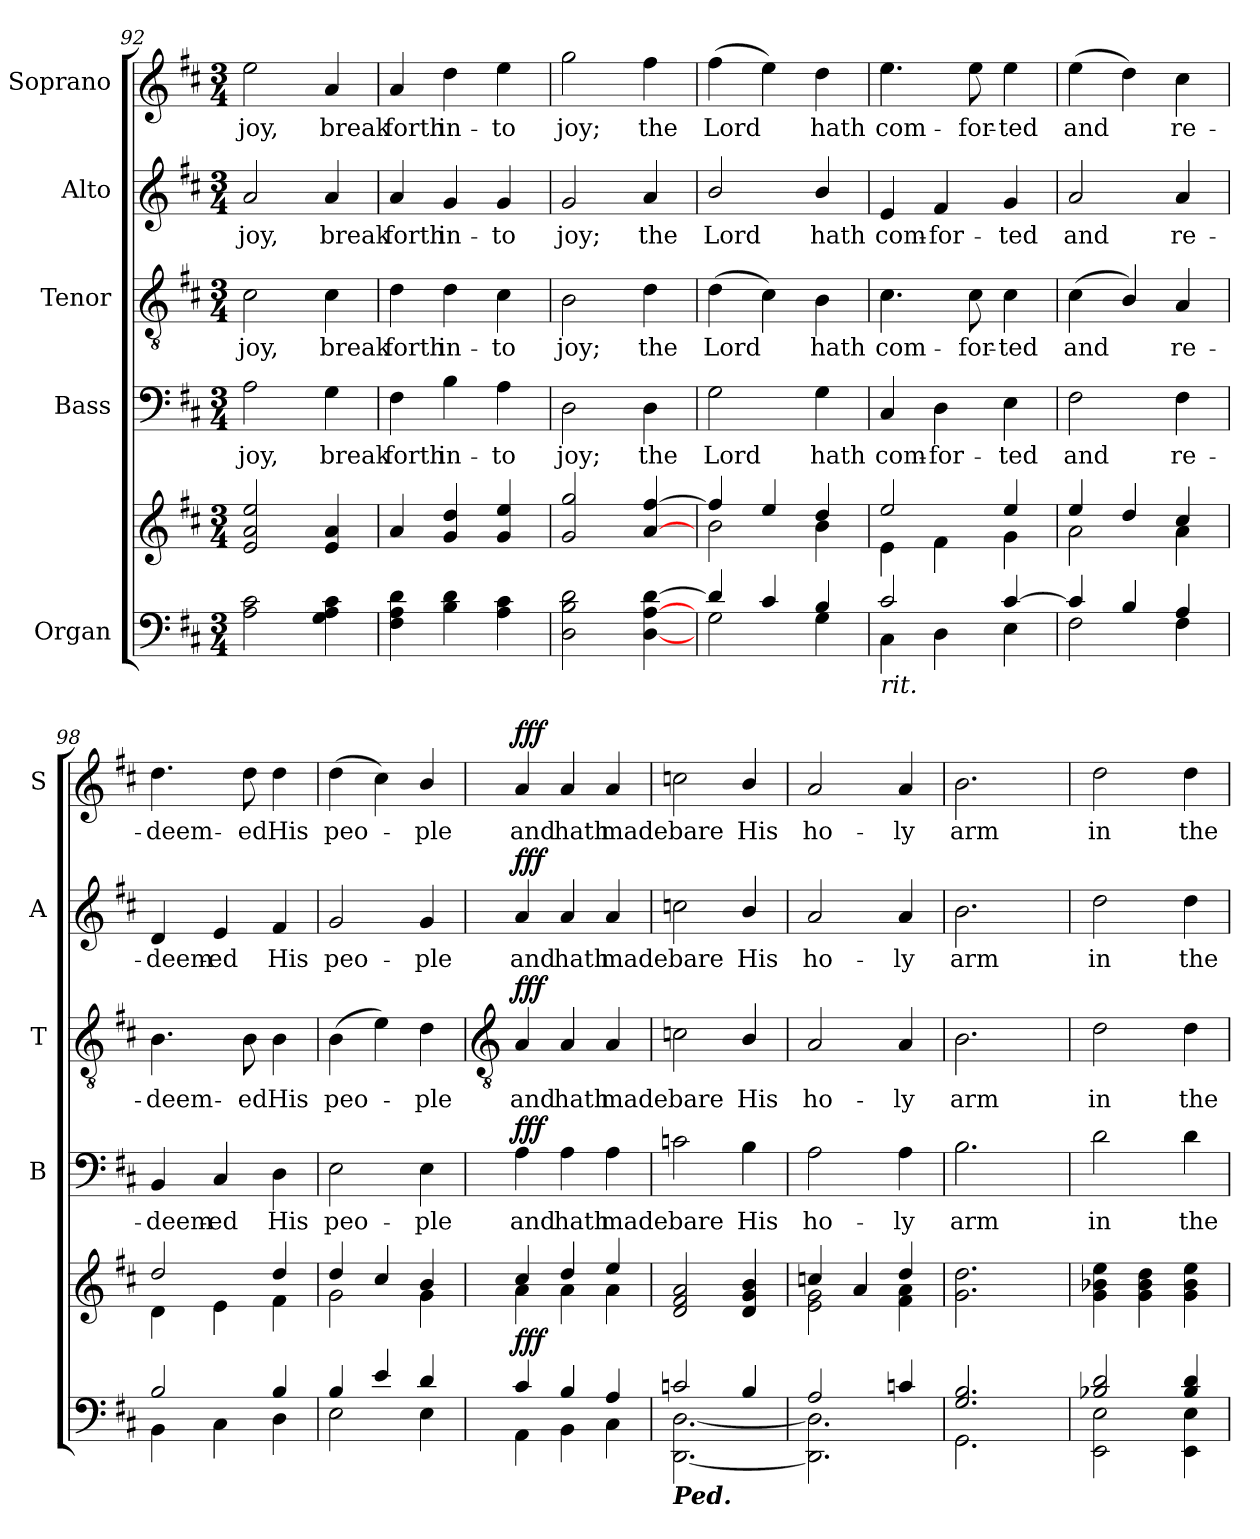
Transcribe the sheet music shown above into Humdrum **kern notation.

**kern	**kern	**dynam	**kern	**text	**dynam	**kern	**text	**dynam	**kern	**text	**dynam	**kern	**text	**dynam
*part5	*part5	*part5	*part4	*part4	*part4	*part3	*part3	*part3	*part2	*part2	*part2	*part1	*part1	*part1
*staff6	*staff5	*staff5/6	*staff4	*staff4	*staff4	*staff3	*staff3	*staff3	*staff2	*staff2	*staff2	*staff1	*staff1	*staff1
*I"Organ	*	*	*I"Bass	*	*	*I"Tenor	*	*	*I"Alto	*	*	*I"Soprano	*	*
*	*	*	*I'B	*	*	*I'T	*	*	*I'A	*	*	*I'S	*	*
!!LO:LB:g=z
*clefF4	*clefG2	*	*clefF4	*	*	*clefGv2	*	*	*clefG2	*	*	*clefG2	*	*
*k[f#c#]	*k[f#c#]	*	*k[f#c#]	*	*	*k[f#c#]	*	*	*k[f#c#]	*	*	*k[f#c#]	*	*
*D:	*D:	*	*D:	*	*	*D:	*	*	*D:	*	*	*D:	*	*
*M3/4	*M3/4	*	*M3/4	*	*	*M3/4	*	*	*M3/4	*	*	*M3/4	*	*
=92	=92	=92	=92	=92	=92	=92	=92	=92	=92	=92	=92	=92	=92	=92
*^	*^	*	*	*	*	*	*	*	*	*	*	*	*	*
*	*	*	*^	*	*	*	*	*	*	*	*	*	*	*	*	*
!	!	!	!	!LO:N:vis=1	!	!	!LO:LY:b	!	!	!LO:LY:b	!	!	!LO:LY:b	!	!	!LO:LY:b	!
2A 2c#	2ryy	2e 2a 2ee	2ryy	2.ryy	.	2A	joy,	.	2c#	joy,	.	2a	joy,	.	2ee	joy,	.
!	!	!	!	!	!	!	!LO:LY:b	!	!	!LO:LY:b	!	!	!LO:LY:b	!	!	!LO:LY:b	!
4G 4A 4c#	4ryy	4e 4a	4ryy	.	.	4G	break	.	4c#	break	.	4a	break	.	4a	break	.
=93	=93	=93	=93	=93	=93	=93	=93	=93	=93	=93	=93	=93	=93	=93	=93	=93	=93
!	!	!	!	!LO:N:vis=1	!	!	!LO:LY:b	!	!	!LO:LY:b	!	!	!LO:LY:b	!	!	!LO:LY:b	!
4F# 4A 4d	2ryy	4a	2ryy	2.ryy	.	4F#	forth	.	4d	forth	.	4a	forth	.	4a	forth	.
!	!	!	!	!	!	!	!LO:LY:b	!	!	!LO:LY:b	!	!	!LO:LY:b	!	!	!LO:LY:b	!
4B 4d	.	4g 4dd	.	.	.	4B	in-	.	4d	in-	.	4g	in-	.	4dd	in-	.
!	!	!	!	!	!	!	!LO:LY:b	!	!	!LO:LY:b	!	!	!LO:LY:b	!	!	!LO:LY:b	!
4A 4c#	4ryy	4g 4ee	4ryy	.	.	4A	-to	.	4c#	-to	.	4g	-to	.	4ee	-to	.
=94	=94	=94	=94	=94	=94	=94	=94	=94	=94	=94	=94	=94	=94	=94	=94	=94	=94
!	!	!	!	!LO:N:vis=1	!	!	!LO:LY:b	!	!	!LO:LY:b	!	!	!LO:LY:b	!	!	!LO:LY:b	!
2D 2B 2d	2ryy	2g 2gg	2ryy	2.ryy	.	2D	joy;	.	2B	joy;	.	2g	joy;	.	2gg	joy;	.
!	!	!	!	!	!	!	!LO:LY:b	!	!	!LO:LY:b	!	!	!LO:LY:b	!	!	!LO:LY:b	!
[4D [4A [4d	4ryy	[4a [4ff#	4ryy	.	.	4D	the	.	4d	the	.	4a	the	.	4ff#	the	.
=95	=95	=95	=95	=95	=95	=95	=95	=95	=95	=95	=95	=95	=95	=95	=95	=95	=95
!	!	!	!	!LO:N:vis=1	!	!	!LO:LY:b	!	!	!LO:LY:b	!	!	!LO:LY:b	!	!	!LO:LY:b	!
4d/]	2G\	4ff#/]	2b\	2.ryy	.	2G	Lord	.	(>4d	Lord	.	2b/	Lord	.	(>4ff#	Lord	.
4c#/	.	4ee/	.	.	.	.	.	.	4c#)	.	.	.	.	.	4ee)	.	.
!	!	!	!	!	!	!	!LO:LY:b	!	!	!LO:LY:b	!	!	!LO:LY:b	!	!	!LO:LY:b	!
4B/	4G\	4dd/	4b\	.	.	4G	hath	.	4B	hath	.	4b/	hath	.	4dd	hath	.
=96	=96	=96	=96	=96	=96	=96	=96	=96	=96	=96	=96	=96	=96	=96	=96	=96	=96
!LO:TX:b:i:t=rit.	!	!	!	!	!	!	!	!	!	!	!	!	!	!	!	!	!
!	!	!	!	!LO:N:vis=1	!	!	!LO:LY:b	!	!	!LO:LY:b	!	!	!LO:LY:b	!	!	!LO:LY:b	!
2c#/	4C#\	2ee/	4e\	2.ryy	.	4C#	com-	.	4.c#	com-	.	4e	com-	.	4.ee	com-	.
!	!	!	!	!	!	!	!LO:LY:b	!	!	!	!	!	!LO:LY:b	!	!	!	!
.	4D\	.	4f#\	.	.	4D	-for-	.	.	.	.	4f#	-for-	.	.	.	.
!	!	!	!	!	!	!	!	!	!	!LO:LY:b	!	!	!	!	!	!LO:LY:b	!
.	.	.	.	.	.	.	.	.	8c#	-for-	.	.	.	.	8ee	-for-	.
!	!	!	!	!	!	!	!LO:LY:b	!	!	!LO:LY:b	!	!	!LO:LY:b	!	!	!LO:LY:b	!
[4c#/	4E\	4ee/	4g\	.	.	4E	-ted	.	4c#	-ted	.	4g	-ted	.	4ee	-ted	.
=97	=97	=97	=97	=97	=97	=97	=97	=97	=97	=97	=97	=97	=97	=97	=97	=97	=97
!	!	!	!	!LO:N:vis=1	!	!	!LO:LY:b	!	!	!LO:LY:b	!	!	!LO:LY:b	!	!	!LO:LY:b	!
4c#/]	2F#\	4ee/	2a\	2.ryy	.	2F#	and	.	(<4c#	and	.	2a	and	.	(>4ee	and	.
4B/	.	4dd/	.	.	.	.	.	.	4B/)	.	.	.	.	.	4dd)	.	.
!	!	!	!	!	!	!	!LO:LY:b	!	!	!LO:LY:b	!	!	!LO:LY:b	!	!	!LO:LY:b	!
4A/	4F#\	4cc#/	4a\	.	.	4F#	re-	.	4A	re-	.	4a	re-	.	4cc#	re-	.
=98	=98	=98	=98	=98	=98	=98	=98	=98	=98	=98	=98	=98	=98	=98	=98	=98	=98
!	!	!	!	!	!	!	!LO:LY:b	!	!	!LO:LY:b	!	!	!LO:LY:b	!	!	!LO:LY:b	!
2B/	4BB\	2dd/	4d\	2ryy	.	4BB	-deem-	.	4.B	-deem-	.	4d	-deem-	.	4.dd	-deem-	.
!	!	!	!	!	!	!	!LO:LY:b	!	!	!	!	!	!LO:LY:b	!	!	!	!
.	4C#\	.	4e\	.	.	4C#	-ed	.	.	.	.	4e	-ed	.	.	.	.
!	!	!	!	!	!	!	!	!	!	!LO:LY:b	!	!	!	!	!	!LO:LY:b	!
.	.	.	.	.	.	.	.	.	8B	-ed	.	.	.	.	8dd	-ed	.
!	!	!	!	!	!	!	!LO:LY:b	!	!	!LO:LY:b	!	!	!LO:LY:b	!	!	!LO:LY:b	!
4B/	4D\	4dd/	4f#\	4ryy	.	4D	His	.	4B	His	.	4f#	His	.	4dd	His	.
=99	=99	=99	=99	=99	=99	=99	=99	=99	=99	=99	=99	=99	=99	=99	=99	=99	=99
!	!	!	!	!	!	!	!LO:LY:b	!	!	!LO:LY:b	!	!	!LO:LY:b	!	!	!LO:LY:b	!
4B/	2E\	4dd/	2g\	2ryy	.	2E	peo-	.	(>4B	peo-	.	2g	peo-	.	(>4dd	peo-	.
4e/	.	4cc#/	.	.	.	.	.	.	4e)	.	.	.	.	.	4cc#)	.	.
!	!	!	!	!	!	!	!LO:LY:b	!	!	!LO:LY:b	!	!	!LO:LY:b	!	!	!LO:LY:b	!
4d/	4E\	4b/	4g\	4ryy	.	4E	-ple	.	4d	ple	.	4g	-ple	.	4b/	ple	.
*	*	*v	*v	*v	*	*	*	*	*	*	*	*	*	*	*	*	*
!!LO:LB:g=z
=100	=100	=100	=100	=100	=100	=100	=100	=100	=100	=100	=100	=100	=100	=100	=100
*	*	*	*	*	*	*	*clefGv2	*	*	*	*	*	*	*	*
*	*	*^	*	*	*	*	*	*	*	*	*	*	*	*	*
*	*	*	*^	*	*	*	*	*	*	*	*	*	*	*	*	*
!	!	!	!	!	!LO:DY:b	!	!LO:LY:b	!LO:DY:b	!	!LO:LY:b	!LO:DY:b	!	!LO:LY:b	!LO:DY:b	!	!LO:LY:b	!LO:DY:b
*	*	*	*v	*v	*	*	*	*	*	*	*	*	*	*	*	*	*
4c#/	4AA\	4cc#/	4a\	fff	4A	and	fff	4A	and	fff	4a	and	fff	4a	and	fff
!	!	!	!	!	!	!LO:LY:b	!	!	!LO:LY:b	!	!	!LO:LY:b	!	!	!LO:LY:b	!
4B/	4BB\	4dd/	4a\	.	4A	hath	.	4A	hath	.	4a	hath	.	4a	hath	.
!	!	!	!	!	!	!LO:LY:b	!	!	!LO:LY:b	!	!	!LO:LY:b	!	!	!LO:LY:b	!
4A/	4C#\	4ee/	4a\	.	4A	made	.	4A	made	.	4a	made	.	4a	made	.
=101	=101	=101	=101	=101	=101	=101	=101	=101	=101	=101	=101	=101	=101	=101	=101	=101
!LO:TX:b:Bi:t=Ped.	!	!	!	!	!	!	!	!	!	!	!	!	!	!	!	!
!	!	!	!	!	!	!LO:LY:b	!	!	!LO:LY:b	!	!	!LO:LY:b	!	!	!LO:LY:b	!
2cn/	[2.DD\ [2.D\	2d 2f# 2a	2ryy	.	2cn	bare	.	2cn	bare	.	2ccn	bare	.	2ccn	bare	.
!	!	!	!	!	!	!LO:LY:b	!	!	!LO:LY:b	!	!	!LO:LY:b	!	!	!LO:LY:b	!
4B/	.	4d 4g 4b	4ryy	.	4B	His	.	4B/	His	.	4b/	His	.	4b/	His	.
=102	=102	=102	=102	=102	=102	=102	=102	=102	=102	=102	=102	=102	=102	=102	=102	=102
!	!	!	!	!	!	!LO:LY:b	!	!	!LO:LY:b	!	!	!LO:LY:b	!	!	!LO:LY:b	!
2A/	2.DD\] 2.D\]	4ccn/	2e\ 2g\	.	2A	ho-	.	2A	ho-	.	2a	ho-	.	2a	ho-	.
.	.	4a	.	.	.	.	.	.	.	.	.	.	.	.	.	.
!	!	!	!	!	!	!LO:LY:b	!	!	!LO:LY:b	!	!	!LO:LY:b	!	!	!LO:LY:b	!
4cn/	.	4dd/	4f#\ 4a\	.	4A	-ly	.	4A	-ly	.	4a	-ly	.	4a	-ly	.
=103	=103	=103	=103	=103	=103	=103	=103	=103	=103	=103	=103	=103	=103	=103	=103	=103
!	!	!	!	!	!	!LO:LY:b	!	!	!LO:LY:b	!	!	!LO:LY:b	!	!	!LO:LY:b	!
2.G/ 2.B/	2.GG\	2.g 2.dd	2ryy	.	2.B	arm	.	2.B	arm	.	2.b	arm	.	2.b	arm	.
.	.	.	4ryy	.	.	.	.	.	.	.	.	.	.	.	.	.
=104	=104	=104	=104	=104	=104	=104	=104	=104	=104	=104	=104	=104	=104	=104	=104	=104
!	!	!	!	!	!	!LO:LY:b	!	!	!LO:LY:b	!	!	!LO:LY:b	!	!	!LO:LY:b	!
2B-X/ 2d/	2EE\ 2E\	4g 4b-X 4ee	2ryy	.	2d	in	.	2d	in	.	2dd	in	.	2dd	in	.
.	.	4g 4b- 4dd	.	.	.	.	.	.	.	.	.	.	.	.	.	.
!	!	!	!	!	!	!LO:LY:b	!	!	!LO:LY:b	!	!	!LO:LY:b	!	!	!LO:LY:b	!
4B-/ 4d/	4EE\ 4E\	4g 4b- 4ee	4ryy	.	4d	the	.	4d	the	.	4dd	the	.	4dd	the	.
*v	*v	*	*	*	*	*	*	*	*	*	*	*	*	*	*	*
*	*v	*v	*	*	*	*	*	*	*	*	*	*	*	*	*
=	=	=	=	=	=	=	=	=	=	=	=	=	=	=
*-	*-	*-	*-	*-	*-	*-	*-	*-	*-	*-	*-	*-	*-	*-
